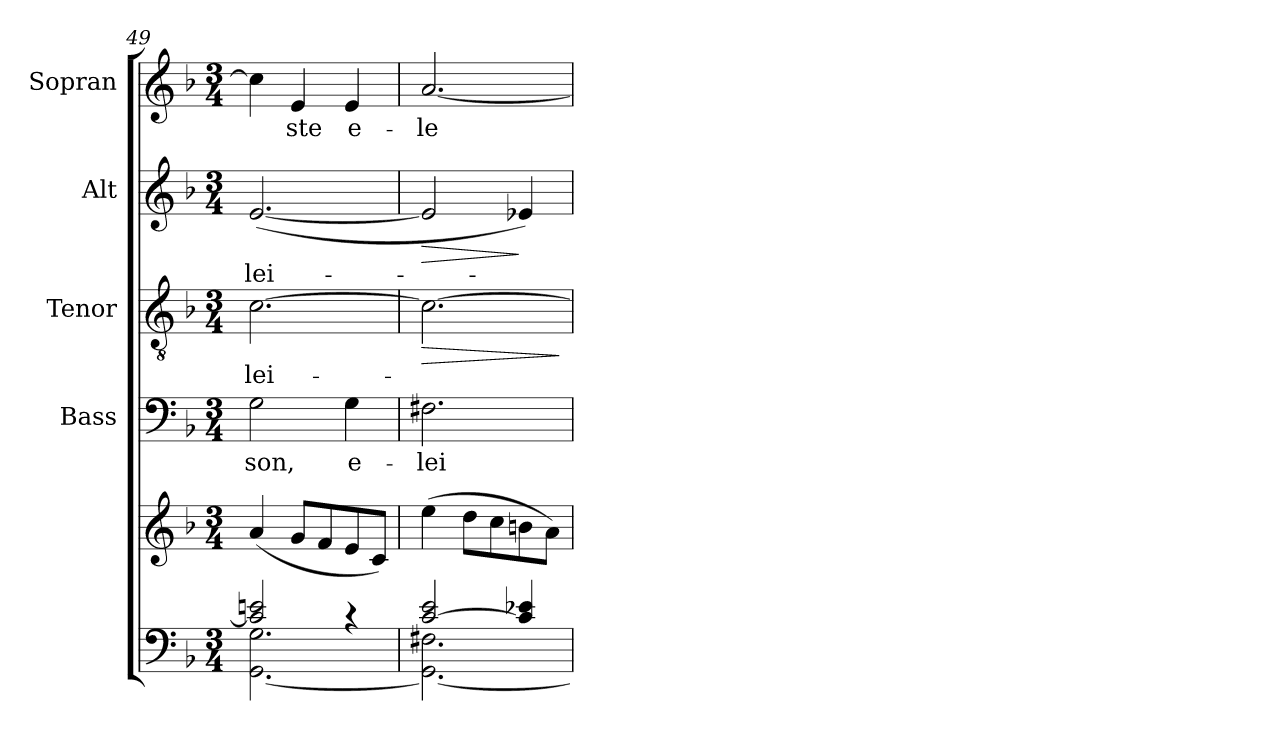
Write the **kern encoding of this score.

**kern	**kern	**kern	**text	**kern	**text	**dynam	**kern	**text	**dynam	**kern	**text
*part5	*part5	*part4	*part4	*part3	*part3	*part3	*part2	*part2	*part2	*part1	*part1
*staff6	*staff5	*staff4	*staff4	*staff3	*staff3	*staff3	*staff2	*staff2	*staff2	*staff1	*staff1
*	*	*I"Bass	*	*I"Tenor	*	*	*I"Alt	*	*	*I"Sopran	*
*	*	*I'B.	*	*I'T.	*	*	*I'A.	*	*	*I'S.	*
!!LO:LB:g=z
*clefF4	*clefG2	*clefF4	*	*clefGv2	*	*	*clefG2	*	*	*clefG2	*
*k[b-]	*k[b-]	*k[b-]	*	*k[b-]	*	*	*k[b-]	*	*	*k[b-]	*
*F:	*F:	*F:	*	*F:	*	*	*F:	*	*	*F:	*
*M3/4	*M3/4	*M3/4	*	*M3/4	*	*	*M3/4	*	*	*M3/4	*
=49	=49	=49	=49	=49	=49	=49	=49	=49	=49	=49	=49
*^	*	*	*	*	*	*	*	*	*	*	*
!	!	!	!	!LO:LY:b	!	!LO:LY:b	!	!	!LO:LY:b	!	!	!
2c/] 2en/	[<2.GG\ 2.G\	(<4a/	2G\	-son,	[2.c\	-lei-	.	(<[2.e/	-lei-	.	4cc\]	.
!	!	!	!	!	!	!	!	!	!	!	!	!LO:LY:b
.	.	8g/L	.	.	.	.	.	.	.	.	4e/	-ste
.	.	8f/	.	.	.	.	.	.	.	.	.	.
!	!	!	!	!LO:LY:b	!	!	!	!	!	!	!	!LO:LY:b
4rc	.	8e/	4G\	e-	.	.	.	.	.	.	4e/	e-
.	.	8c/J)	.	.	.	.	.	.	.	.	.	.
=50	=50	=50	=50	=50	=50	=50	=50	=50	=50	=50	=50	=50
!	!	!	!	!LO:LY:b	!	!	!LO:HP:b	!	!	!LO:HP:b	!	!LO:LY:b
[>2c/ 2e/	2.GG\_ 2.F#X\	(>4ee\	2.F#X\	-lei-	2.c\_	.	>	2e/]	.	>	[2.a/	-le-
.	.	8dd\L	.	.	.	.	.	.	.	.	.	.
.	.	8cc\	.	.	.	.	.	.	.	.	.	.
4c/] 4e-X/	.	8bn\	.	.	.	.	.	4e-X/)	.	]	.	.
.	.	8a\J)	.	.	.	.	.	.	.	.	.	.
*v	*v	*	*	*	*	*	*	*	*	*	*	*
.	.	.	.	.	.	]	.	.	.	.	.
=	=	=	=	=	=	=	=	=	=	=	=
*-	*-	*-	*-	*-	*-	*-	*-	*-	*-	*-	*-
